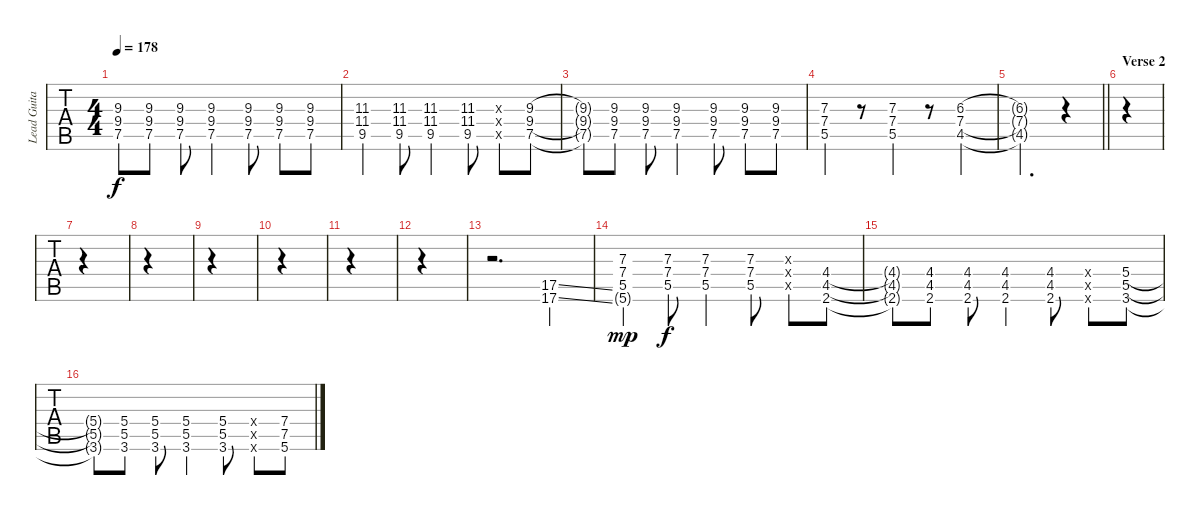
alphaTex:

\track ("Lead Guitar" "Lead Guita") {instrument overdrivenguitar}
\staff {tabs}
\tuning (E4 B3 G3 D3 A2 E2) {hide}
\ts (4 4)
\tempo 178
\clef g2
\ks d
(9.3{t} 9.4{t} 7.5{t}).8{dy f} (9.3 9.4 7.5).8 (9.3 9.4 7.5).8 (9.3 9.4 7.5).4 (9.3 9.4 7.5).8 (9.3 9.4 7.5).8 (9.3 9.4 7.5).8 |
(11.3 11.4 9.5).4 (11.3 11.4 9.5).8 (11.3 11.4 9.5).4 (11.3 11.4 9.5).8 (11.3{x} 11.4{x} 9.5{x}).8 (9.3 9.4 7.5).8 |
(9.3{t} 9.4{t} 7.5{t}).8 (9.3 9.4 7.5).8 (9.3 9.4 7.5).8 (9.3 9.4 7.5).4 (9.3 9.4 7.5).8 (9.3 9.4 7.5).8 (9.3 9.4 7.5).8 |
(7.3 7.4 5.5).4 r.8 (7.3 7.4 5.5).4 r.8 (6.3 7.4 4.5).4 |
\barLineRight lightlight
(6.3{t} 7.4{t} 4.5{t}).2{d} r.4 |
\section ("" "Verse 2")
|
|
|
|
|
|
|
r.2{d volume 16} (17.5{ss} 17.6{ss}).4{volume 11} |
(7.3 7.4 5.5 5.6{g}).4{dy mp} (7.3 7.4 5.5).8{dy f} (7.3 7.4 5.5).4 (7.3 7.4 5.5).8 (7.3{x} 7.4{x} 5.5{x}).8 (4.4 4.5 2.6).8 |
(4.4{t} 4.5{t} 2.6{t}).8 (4.4 4.5 2.6).8 (4.4 4.5 2.6).8 (4.4 4.5 2.6).4 (4.4 4.5 2.6).8 (0.4{x} 0.5{x} 0.6{x}).8 (5.4 5.5 3.6).8 |
(5.4{t} 5.5{t} 3.6{t}).8 (5.4 5.5 3.6).8 (5.4 5.5 3.6).8 (5.4 5.5 3.6).4 (5.4 5.5 3.6).8 (5.4{x} 5.5{x} 3.6{x}).8 (7.4 7.5 5.6).8
